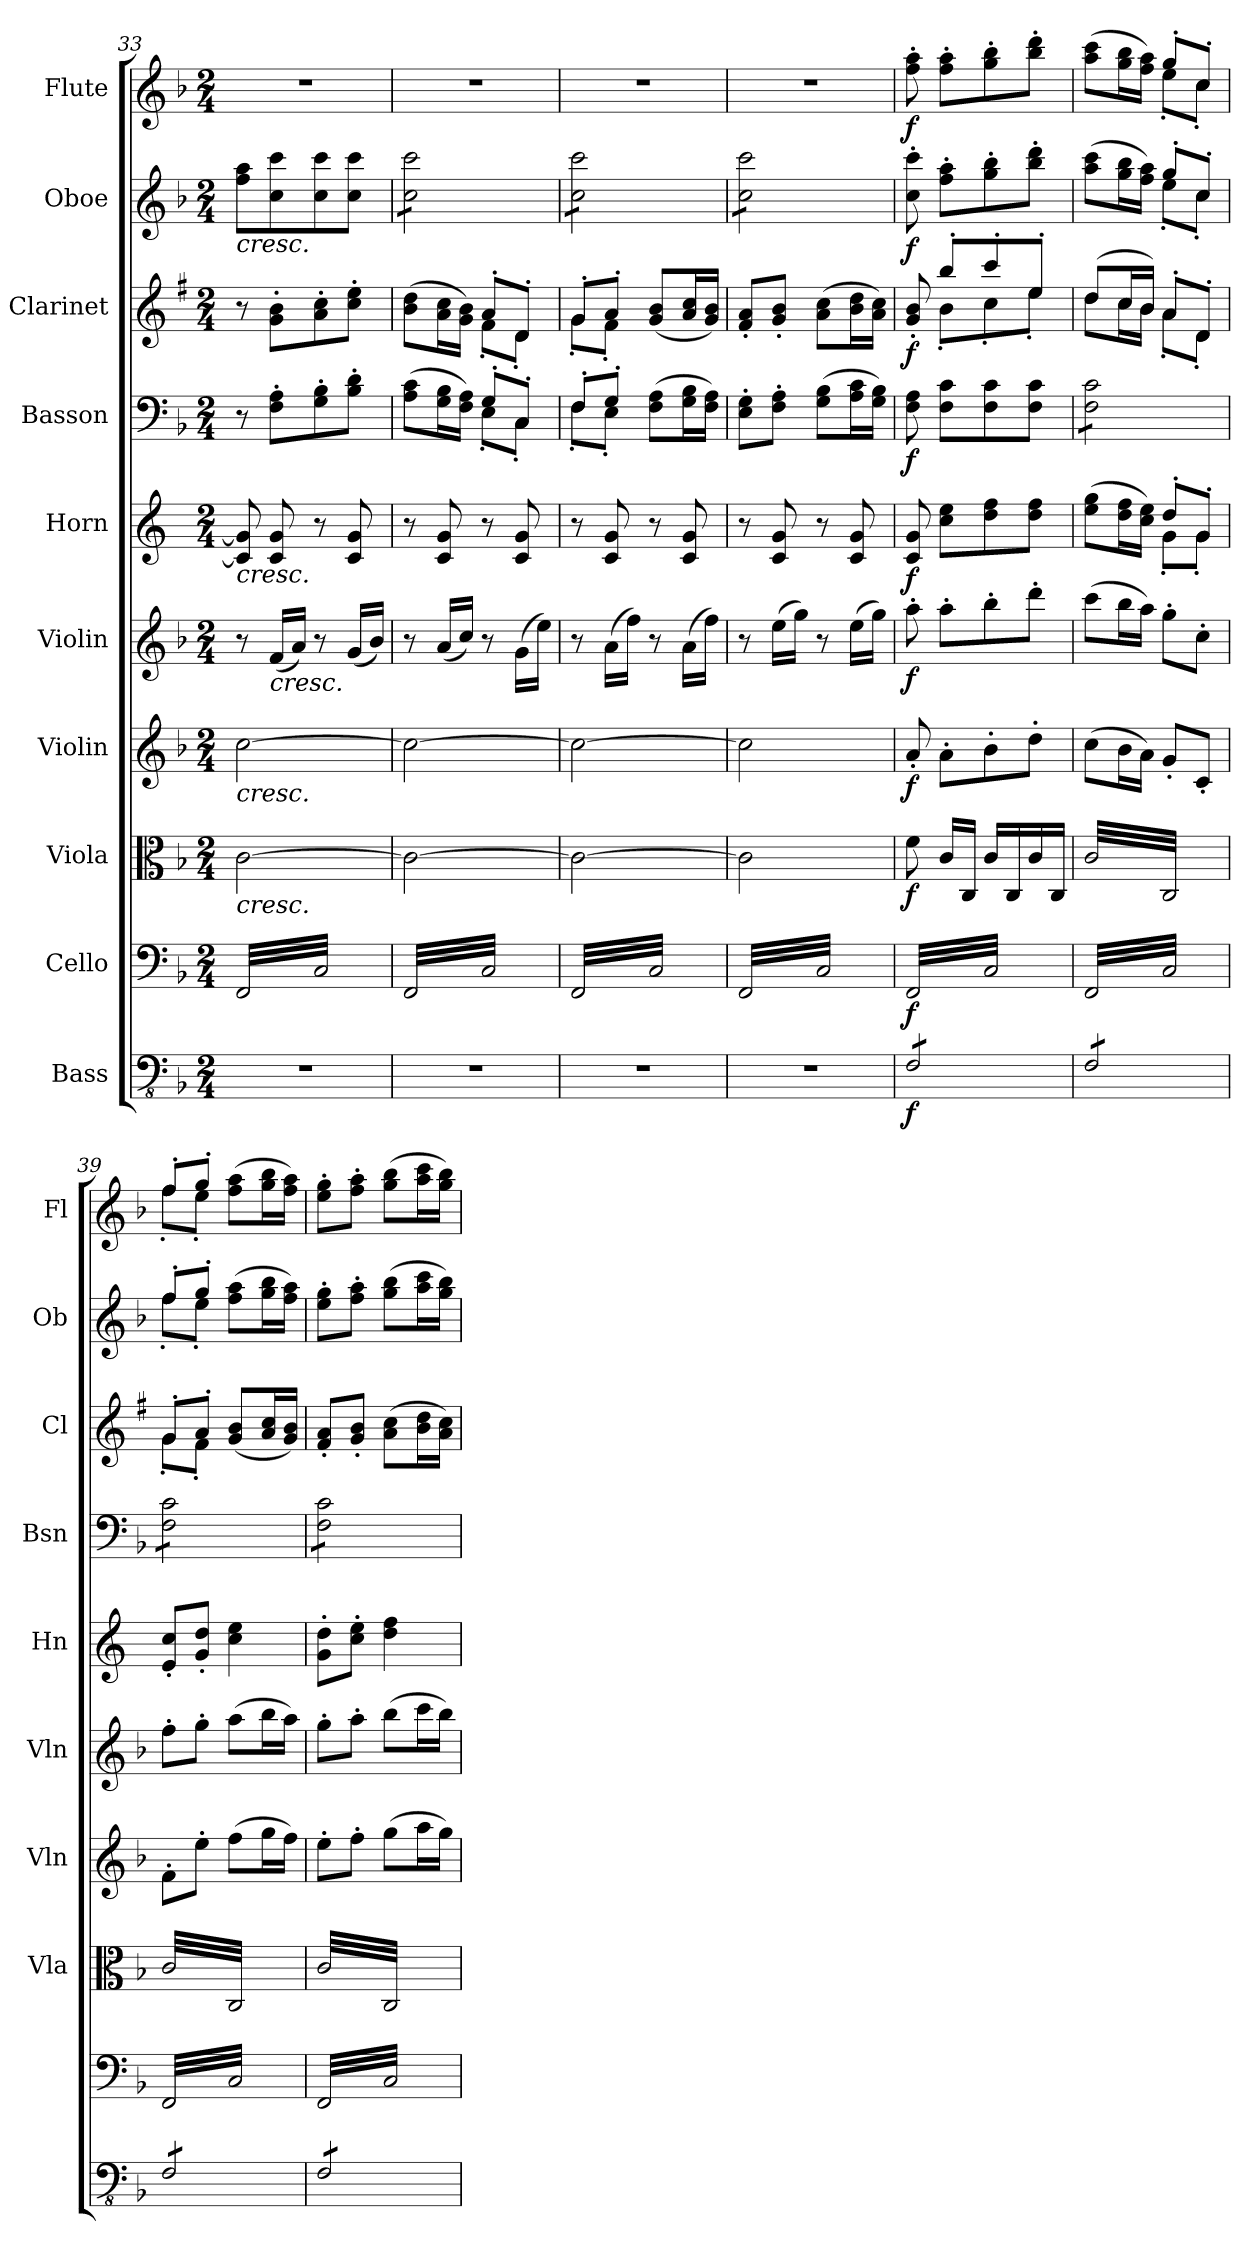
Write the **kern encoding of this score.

**kern	**dynam	**kern	**dynam	**kern	**dynam	**kern	**dynam	**kern	**dynam	**kern	**dynam	**kern	**dynam	**kern	**dynam	**kern	**dynam	**kern	**dynam
*part10	*part10	*part9	*part9	*part8	*part8	*part7	*part7	*part6	*part6	*part5	*part5	*part4	*part4	*part3	*part3	*part2	*part2	*part1	*part1
*staff10	*staff10	*staff9	*staff9	*staff8	*staff8	*staff7	*staff7	*staff6	*staff6	*staff5	*staff5	*staff4	*staff4	*staff3	*staff3	*staff2	*staff2	*staff1	*staff1
*I"Bass	*	*I"Cello	*	*I"Viola	*	*I"Violin	*	*I"Violin	*	*I"Horn	*	*I"Basson	*	*I"Clarinet	*	*I"Oboe	*	*I"Flute	*
*	*	*	*	*I'Vla	*	*I'Vln	*	*I'Vln	*	*I'Hn	*	*I'Bsn	*	*I'Cl	*	*I'Ob	*	*I'Fl	*
*clefFv4	*	*clefF4	*	*clefC3	*	*clefG2	*	*clefG2	*	*clefG2	*	*clefF4	*	*clefG2	*	*clefG2	*	*clefG2	*
*ITrd7c12	*	*	*	*	*	*	*	*	*	*ITrd4c7	*	*	*	*ITrd1c2	*	*	*	*	*
*k[b-]	*	*k[b-]	*	*k[b-]	*	*k[b-]	*	*k[b-]	*	*k[b-]	*	*k[b-]	*	*k[b-]	*	*k[b-]	*	*k[b-]	*
*M2/4	*	*M2/4	*	*M2/4	*	*M2/4	*	*M2/4	*	*M2/4	*	*M2/4	*	*M2/4	*	*M2/4	*	*M2/4	*
=33	=33	=33	=33	=33	=33	=33	=33	=33	=33	=33	=33	=33	=33	=33	=33	=33	=33	=33	=33
!	!	!	!	!	!	!	!	!	!	!	!	!	!	!	!	!LO:TX:b:i:t=cresc.	!	!	!
!	!	!	!	!	!	!	!	!	!	!LO:TX:b:i:t=cresc.	!	!	!	!	!	!	!	!	!
!	!	!	!	!	!	!LO:TX:b:i:t=cresc.	!	!	!	!	!	!	!	!	!	!	!	!	!
!	!	!	!	!LO:TX:b:i:t=cresc.	!	!	!	!	!	!	!	!	!	!	!	!	!	!	!
!	!	!LO:TX:b:i:t=cresc.	!	!	!	!	!	!	!	!	!	!	!	!	!	!	!	!	!
*	*	*tremolo	*	*	*	*	*	*	*	*	*	*	*	*	*	*	*	*	*
2r	.	32FF/LLL	.	[2c\	.	[2cc\	.	8r	.	8F/] 8c/]	.	8r	.	8r	.	8ff\ 8aa\L	.	2r	.
.	.	32C/	.	.	.	.	.	.	.	.	.	.	.	.	.	.	.	.	.
.	.	32FF/	.	.	.	.	.	.	.	.	.	.	.	.	.	.	.	.	.
.	.	32C/	.	.	.	.	.	.	.	.	.	.	.	.	.	.	.	.	.
!	!	!	!	!	!	!	!	!LO:TX:b:i:t=cresc.	!	!	!	!	!	!	!	!	!	!	!
!	!	!	!	!	!	!	!	!	!	!	!	!	!LO:DY:b	!	!	!	!	!	!
!	!	!	!	!	!	!	!	!	!	!	!	!	!LO:DY:n=1:b	!	!LO:DY:b	!	!	!	!
!	!	!	!	!	!	!	!	!	!	!	!	!	!	!	!LO:DY:n=1:b	!	!	!	!
.	.	32FF/	.	.	.	.	.	(<16f/LL	.	8F/ 8c/	.	8F\' 8A\'L	p other-dynamics	8f\' 8a\'L	p other-dynamics	8cc\ 8ccc\	.	.	.
.	.	32C/	.	.	.	.	.	.	.	.	.	.	.	.	.	.	.	.	.
.	.	32FF/	.	.	.	.	.	16a/JJ)	.	.	.	.	.	.	.	.	.	.	.
.	.	32C/	.	.	.	.	.	.	.	.	.	.	.	.	.	.	.	.	.
.	.	32FF/	.	.	.	.	.	8r	.	8r	.	8G\' 8B-\'	.	8g\' 8b-\'	.	8cc\ 8ccc\	.	.	.
.	.	32C/	.	.	.	.	.	.	.	.	.	.	.	.	.	.	.	.	.
.	.	32FF/	.	.	.	.	.	.	.	.	.	.	.	.	.	.	.	.	.
.	.	32C/	.	.	.	.	.	.	.	.	.	.	.	.	.	.	.	.	.
.	.	32FF/	.	.	.	.	.	(<16g/LL	.	8F/ 8c/	.	8B-\' 8d\'J	.	8b-\' 8dd\'J	.	8cc\ 8ccc\J	.	.	.
.	.	32C/	.	.	.	.	.	.	.	.	.	.	.	.	.	.	.	.	.
.	.	32FF/	.	.	.	.	.	16b-/JJ)	.	.	.	.	.	.	.	.	.	.	.
.	.	32C/JJJ	.	.	.	.	.	.	.	.	.	.	.	.	.	.	.	.	.
=34	=34	=34	=34	=34	=34	=34	=34	=34	=34	=34	=34	=34	=34	=34	=34	=34	=34	=34	=34
*	*	*	*	*	*	*	*	*	*	*	*	*^	*	*^	*	*	*	*	*
*	*	*	*	*	*	*	*	*	*	*	*	*	*	*	*	*	*	*tremolo	*	*	*
2r	.	32FF/LLL	.	2c\_	.	2cc\_	.	8r	.	8r	.	(>8A\ 8c\L	4ryy	.	(>8a\ 8cc\L	4ryy	.	8cc\ 8ccc\L	.	2r	.
.	.	32C/	.	.	.	.	.	.	.	.	.	.	.	.	.	.	.	.	.	.	.
.	.	32FF/	.	.	.	.	.	.	.	.	.	.	.	.	.	.	.	.	.	.	.
.	.	32C/	.	.	.	.	.	.	.	.	.	.	.	.	.	.	.	.	.	.	.
.	.	32FF/	.	.	.	.	.	(<16a/LL	.	8F/ 8c/	.	16G\ 16B-\L	.	.	16g\ 16b-\L	.	.	8cc\ 8ccc\	.	.	.
.	.	32C/	.	.	.	.	.	.	.	.	.	.	.	.	.	.	.	.	.	.	.
.	.	32FF/	.	.	.	.	.	16cc/JJ)	.	.	.	16F\ 16A\JJ)	.	.	16f\ 16a\JJ)	.	.	.	.	.	.
.	.	32C/	.	.	.	.	.	.	.	.	.	.	.	.	.	.	.	.	.	.	.
.	.	32FF/	.	.	.	.	.	8r	.	8r	.	8G'/L	8E'\L	.	8g'/L	8e'\L	.	8cc\ 8ccc\	.	.	.
.	.	32C/	.	.	.	.	.	.	.	.	.	.	.	.	.	.	.	.	.	.	.
.	.	32FF/	.	.	.	.	.	.	.	.	.	.	.	.	.	.	.	.	.	.	.
.	.	32C/	.	.	.	.	.	.	.	.	.	.	.	.	.	.	.	.	.	.	.
.	.	32FF/	.	.	.	.	.	(>16g\LL	.	8F/ 8c/	.	8C'/J	8C'\J	.	8c'/J	8c'\J	.	8cc\ 8ccc\J	.	.	.
.	.	32C/	.	.	.	.	.	.	.	.	.	.	.	.	.	.	.	.	.	.	.
.	.	32FF/	.	.	.	.	.	16ee\JJ)	.	.	.	.	.	.	.	.	.	.	.	.	.
.	.	32C/JJJ	.	.	.	.	.	.	.	.	.	.	.	.	.	.	.	.	.	.	.
=35	=35	=35	=35	=35	=35	=35	=35	=35	=35	=35	=35	=35	=35	=35	=35	=35	=35	=35	=35	=35	=35
2r	.	32FF/LLL	.	2c\_	.	2cc\_	.	8r	.	8r	.	8F'/L	8F'\L	.	8f'/L	8f'\L	.	8cc\ 8ccc\L	.	2r	.
.	.	32C/	.	.	.	.	.	.	.	.	.	.	.	.	.	.	.	.	.	.	.
.	.	32FF/	.	.	.	.	.	.	.	.	.	.	.	.	.	.	.	.	.	.	.
.	.	32C/	.	.	.	.	.	.	.	.	.	.	.	.	.	.	.	.	.	.	.
.	.	32FF/	.	.	.	.	.	(>16a\LL	.	8F/ 8c/	.	8G'/J	8E'\J	.	8g'/J	8e'\J	.	8cc\ 8ccc\	.	.	.
.	.	32C/	.	.	.	.	.	.	.	.	.	.	.	.	.	.	.	.	.	.	.
.	.	32FF/	.	.	.	.	.	16ff\JJ)	.	.	.	.	.	.	.	.	.	.	.	.	.
.	.	32C/	.	.	.	.	.	.	.	.	.	.	.	.	.	.	.	.	.	.	.
.	.	32FF/	.	.	.	.	.	8r	.	8r	.	(>8F\ 8A\L	4ryy	.	(<8f/ 8a/L	4ryy	.	8cc\ 8ccc\	.	.	.
.	.	32C/	.	.	.	.	.	.	.	.	.	.	.	.	.	.	.	.	.	.	.
.	.	32FF/	.	.	.	.	.	.	.	.	.	.	.	.	.	.	.	.	.	.	.
.	.	32C/	.	.	.	.	.	.	.	.	.	.	.	.	.	.	.	.	.	.	.
.	.	32FF/	.	.	.	.	.	(>16a\LL	.	8F/ 8c/	.	16G\ 16B-\L	.	.	16g/ 16b-/L	.	.	8cc\ 8ccc\J	.	.	.
.	.	32C/	.	.	.	.	.	.	.	.	.	.	.	.	.	.	.	.	.	.	.
.	.	32FF/	.	.	.	.	.	16ff\JJ)	.	.	.	16F\ 16A\JJ)	.	.	16f/ 16a/JJ)	.	.	.	.	.	.
.	.	32C/JJJ	.	.	.	.	.	.	.	.	.	.	.	.	.	.	.	.	.	.	.
*	*	*	*	*	*	*	*	*	*	*	*	*v	*v	*	*	*	*	*	*	*	*
*	*	*	*	*	*	*	*	*	*	*	*	*	*	*v	*v	*	*	*	*	*
=36	=36	=36	=36	=36	=36	=36	=36	=36	=36	=36	=36	=36	=36	=36	=36	=36	=36	=36	=36
2r	.	32FF/LLL	.	2c\]	.	2cc\]	.	8r	.	8r	.	8E\' 8G\'L	.	8e/' 8g/'L	.	8cc\ 8ccc\L	.	2r	.
.	.	32C/	.	.	.	.	.	.	.	.	.	.	.	.	.	.	.	.	.
.	.	32FF/	.	.	.	.	.	.	.	.	.	.	.	.	.	.	.	.	.
.	.	32C/	.	.	.	.	.	.	.	.	.	.	.	.	.	.	.	.	.
.	.	32FF/	.	.	.	.	.	(>16ee\LL	.	8F/ 8c/	.	8F\' 8A\'J	.	8f/' 8a/'J	.	8cc\ 8ccc\	.	.	.
.	.	32C/	.	.	.	.	.	.	.	.	.	.	.	.	.	.	.	.	.
.	.	32FF/	.	.	.	.	.	16gg\JJ)	.	.	.	.	.	.	.	.	.	.	.
.	.	32C/	.	.	.	.	.	.	.	.	.	.	.	.	.	.	.	.	.
.	.	32FF/	.	.	.	.	.	8r	.	8r	.	(>8G\ 8B-\L	.	(>8g\ 8b-\L	.	8cc\ 8ccc\	.	.	.
.	.	32C/	.	.	.	.	.	.	.	.	.	.	.	.	.	.	.	.	.
.	.	32FF/	.	.	.	.	.	.	.	.	.	.	.	.	.	.	.	.	.
.	.	32C/	.	.	.	.	.	.	.	.	.	.	.	.	.	.	.	.	.
.	.	32FF/	.	.	.	.	.	(>16ee\LL	.	8F/ 8c/	.	16A\ 16c\L	.	16a\ 16cc\L	.	8cc\ 8ccc\J	.	.	.
*	*	*	*	*	*	*	*	*	*	*	*	*	*	*	*	*Xtremolo	*	*	*
.	.	32C/	.	.	.	.	.	.	.	.	.	.	.	.	.	.	.	.	.
.	.	32FF/	.	.	.	.	.	16gg\JJ)	.	.	.	16G\ 16B-\JJ)	.	16g\ 16b-\JJ)	.	.	.	.	.
.	.	32C/JJJ	.	.	.	.	.	.	.	.	.	.	.	.	.	.	.	.	.
=37	=37	=37	=37	=37	=37	=37	=37	=37	=37	=37	=37	=37	=37	=37	=37	=37	=37	=37	=37
*	*	*	*	*	*	*	*	*	*	*	*	*	*	*^	*	*	*	*	*
!	!LO:DY:b	!	!LO:DY:b	!	!LO:DY:b	!	!LO:DY:b	!	!LO:DY:b	!	!LO:DY:b	!	!LO:DY:b	!	!	!LO:DY:b	!	!LO:DY:b	!	!LO:DY:b
*tremolo	*	*	*	*	*	*	*	*	*	*	*	*	*	*	*	*	*	*	*	*
8FFF/L	f	32FF/LLL	f	8f\	f	8a'/	f	8aa'\	f	8F/ 8c/	f	8F\ 8A\	f	8f/' 8a/'	8ryy	f	8cc\' 8ccc\'	f	8ff\' 8aa\'	f
.	.	32C/	.	.	.	.	.	.	.	.	.	.	.	.	.	.	.	.	.	.
.	.	32FF/	.	.	.	.	.	.	.	.	.	.	.	.	.	.	.	.	.	.
.	.	32C/	.	.	.	.	.	.	.	.	.	.	.	.	.	.	.	.	.	.
8FFF/	.	32FF/	.	16c/LL	.	8a'\L	.	8aa'\L	.	8f\ 8a\L	.	8F\ 8c\L	.	8aa'/L	8a'\L	.	8ff\' 8aa\'L	.	8ff\' 8aa\'L	.
.	.	32C/	.	.	.	.	.	.	.	.	.	.	.	.	.	.	.	.	.	.
.	.	32FF/	.	16C/JJ	.	.	.	.	.	.	.	.	.	.	.	.	.	.	.	.
.	.	32C/	.	.	.	.	.	.	.	.	.	.	.	.	.	.	.	.	.	.
8FFF/	.	32FF/	.	16c/LL	.	8b-'\	.	8bb-'\	.	8g\ 8b-\	.	8F\ 8c\	.	8bb-'/	8b-'\	.	8gg\' 8bb-\'	.	8gg\' 8bb-\'	.
.	.	32C/	.	.	.	.	.	.	.	.	.	.	.	.	.	.	.	.	.	.
.	.	32FF/	.	16C/	.	.	.	.	.	.	.	.	.	.	.	.	.	.	.	.
.	.	32C/	.	.	.	.	.	.	.	.	.	.	.	.	.	.	.	.	.	.
8FFF/J	.	32FF/	.	16c/	.	8dd'\J	.	8ddd'\J	.	8g\ 8b-\J	.	8F\ 8c\J	.	8dd'/J	8dd'\J	.	8bb-\' 8ddd\'J	.	8bb-\' 8ddd\'J	.
.	.	32C/	.	.	.	.	.	.	.	.	.	.	.	.	.	.	.	.	.	.
.	.	32FF/	.	16C/JJ	.	.	.	.	.	.	.	.	.	.	.	.	.	.	.	.
.	.	32C/JJJ	.	.	.	.	.	.	.	.	.	.	.	.	.	.	.	.	.	.
=38	=38	=38	=38	=38	=38	=38	=38	=38	=38	=38	=38	=38	=38	=38	=38	=38	=38	=38	=38	=38
*	*	*	*	*	*	*	*	*	*	*^	*	*	*	*	*	*	*^	*	*^	*
*	*	*	*	*tremolo	*	*	*	*	*	*	*	*	*	*	*	*	*	*	*	*	*	*	*
*	*	*	*	*	*	*	*	*	*	*	*	*	*tremolo	*	*	*	*	*	*	*	*	*	*
8FFF/L	.	32FF/LLL	.	32c/LLL	.	(>8cc\L	.	(>8ccc\L	.	(>8a\ 8cc\L	4ryy	.	8F\ 8c\L	.	(>8cc/L	8cc\L	.	(>8aa\ 8ccc\L	4ryy	.	(>8aa\ 8ccc\L	4ryy	.
.	.	32C/	.	32C/	.	.	.	.	.	.	.	.	.	.	.	.	.	.	.	.	.	.	.
.	.	32FF/	.	32c/	.	.	.	.	.	.	.	.	.	.	.	.	.	.	.	.	.	.	.
.	.	32C/	.	32C/	.	.	.	.	.	.	.	.	.	.	.	.	.	.	.	.	.	.	.
8FFF/	.	32FF/	.	32c/	.	16b-\L	.	16bb-\L	.	16g\ 16b-\L	.	.	8F\ 8c\	.	16b-/L	16b-\L	.	16gg\ 16bb-\L	.	.	16gg\ 16bb-\L	.	.
.	.	32C/	.	32C/	.	.	.	.	.	.	.	.	.	.	.	.	.	.	.	.	.	.	.
.	.	32FF/	.	32c/	.	16a\JJ)	.	16aa\JJ)	.	16f\ 16a\JJ)	.	.	.	.	16a/JJ)	16a\JJ	.	16ff\ 16aa\JJ)	.	.	16ff\ 16aa\JJ)	.	.
.	.	32C/	.	32C/	.	.	.	.	.	.	.	.	.	.	.	.	.	.	.	.	.	.	.
8FFF/	.	32FF/	.	32c/	.	8g'/L	.	8gg'\L	.	8g'/L	8c'\L	.	8F\ 8c\	.	8g'/L	8g'\L	.	8gg'/L	8ee'\L	.	8gg'/L	8ee'\L	.
.	.	32C/	.	32C/	.	.	.	.	.	.	.	.	.	.	.	.	.	.	.	.	.	.	.
.	.	32FF/	.	32c/	.	.	.	.	.	.	.	.	.	.	.	.	.	.	.	.	.	.	.
.	.	32C/	.	32C/	.	.	.	.	.	.	.	.	.	.	.	.	.	.	.	.	.	.	.
8FFF/J	.	32FF/	.	32c/	.	8c'/J	.	8cc'\J	.	8c'/J	8c'\J	.	8F\ 8c\J	.	8c'/J	8c'\J	.	8cc'/J	8cc'\J	.	8cc'/J	8cc'\J	.
.	.	32C/	.	32C/	.	.	.	.	.	.	.	.	.	.	.	.	.	.	.	.	.	.	.
.	.	32FF/	.	32c/	.	.	.	.	.	.	.	.	.	.	.	.	.	.	.	.	.	.	.
.	.	32C/JJJ	.	32C/JJJ	.	.	.	.	.	.	.	.	.	.	.	.	.	.	.	.	.	.	.
*	*	*	*	*	*	*	*	*	*	*v	*v	*	*	*	*	*	*	*	*	*	*	*	*
!!LO:PB:g=z	!!
=39	=39	=39	=39	=39	=39	=39	=39	=39	=39	=39	=39	=39	=39	=39	=39	=39	=39	=39	=39	=39	=39	=39
8FFF/L	.	32FF/LLL	.	32c/LLL	.	8f'\L	.	8ff'\L	.	8A/' 8f/'L	.	8F\ 8c\L	.	8f'/L	8f'\L	.	8ff'/L	8ff'\L	.	8ff'/L	8ff'\L	.
.	.	32C/	.	32C/	.	.	.	.	.	.	.	.	.	.	.	.	.	.	.	.	.	.
.	.	32FF/	.	32c/	.	.	.	.	.	.	.	.	.	.	.	.	.	.	.	.	.	.
.	.	32C/	.	32C/	.	.	.	.	.	.	.	.	.	.	.	.	.	.	.	.	.	.
8FFF/	.	32FF/	.	32c/	.	8ee'\J	.	8gg'\J	.	8c/' 8g/'J	.	8F\ 8c\	.	8g'/J	8e'\J	.	8gg'/J	8ee'\J	.	8gg'/J	8ee'\J	.
.	.	32C/	.	32C/	.	.	.	.	.	.	.	.	.	.	.	.	.	.	.	.	.	.
.	.	32FF/	.	32c/	.	.	.	.	.	.	.	.	.	.	.	.	.	.	.	.	.	.
.	.	32C/	.	32C/	.	.	.	.	.	.	.	.	.	.	.	.	.	.	.	.	.	.
8FFF/	.	32FF/	.	32c/	.	(>8ff\L	.	(>8aa\L	.	4f\ 4a\	.	8F\ 8c\	.	(<8f/ 8a/L	4ryy	.	(>8ff\ 8aa\L	4ryy	.	(>8ff\ 8aa\L	4ryy	.
.	.	32C/	.	32C/	.	.	.	.	.	.	.	.	.	.	.	.	.	.	.	.	.	.
.	.	32FF/	.	32c/	.	.	.	.	.	.	.	.	.	.	.	.	.	.	.	.	.	.
.	.	32C/	.	32C/	.	.	.	.	.	.	.	.	.	.	.	.	.	.	.	.	.	.
8FFF/J	.	32FF/	.	32c/	.	16gg\L	.	16bb-\L	.	.	.	8F\ 8c\J	.	16g/ 16b-/L	.	.	16gg\ 16bb-\L	.	.	16gg\ 16bb-\L	.	.
.	.	32C/	.	32C/	.	.	.	.	.	.	.	.	.	.	.	.	.	.	.	.	.	.
.	.	32FF/	.	32c/	.	16ff\JJ)	.	16aa\JJ)	.	.	.	.	.	16f/ 16a/JJ)	.	.	16ff\ 16aa\JJ)	.	.	16ff\ 16aa\JJ)	.	.
.	.	32C/JJJ	.	32C/JJJ	.	.	.	.	.	.	.	.	.	.	.	.	.	.	.	.	.	.
*	*	*	*	*	*	*	*	*	*	*	*	*	*	*v	*v	*	*	*	*	*v	*v	*
*	*	*	*	*	*	*	*	*	*	*	*	*	*	*	*	*v	*v	*	*	*
=40	=40	=40	=40	=40	=40	=40	=40	=40	=40	=40	=40	=40	=40	=40	=40	=40	=40	=40	=40
8FFF/L	.	32FF/LLL	.	32c/LLL	.	8ee'\L	.	8gg'\L	.	8c\' 8g\'L	.	8F\ 8c\L	.	8e/' 8g/'L	.	8ee\' 8gg\'L	.	8ee\' 8gg\'L	.
.	.	32C/	.	32C/	.	.	.	.	.	.	.	.	.	.	.	.	.	.	.
.	.	32FF/	.	32c/	.	.	.	.	.	.	.	.	.	.	.	.	.	.	.
.	.	32C/	.	32C/	.	.	.	.	.	.	.	.	.	.	.	.	.	.	.
8FFF/	.	32FF/	.	32c/	.	8ff'\J	.	8aa'\J	.	8f\' 8a\'J	.	8F\ 8c\	.	8f/' 8a/'J	.	8ff\' 8aa\'J	.	8ff\' 8aa\'J	.
.	.	32C/	.	32C/	.	.	.	.	.	.	.	.	.	.	.	.	.	.	.
.	.	32FF/	.	32c/	.	.	.	.	.	.	.	.	.	.	.	.	.	.	.
.	.	32C/	.	32C/	.	.	.	.	.	.	.	.	.	.	.	.	.	.	.
8FFF/	.	32FF/	.	32c/	.	(>8gg\L	.	(>8bb-\L	.	4g\ 4b-\	.	8F\ 8c\	.	(>8g\ 8b-\L	.	(>8gg\ 8bb-\L	.	(>8gg\ 8bb-\L	.
.	.	32C/	.	32C/	.	.	.	.	.	.	.	.	.	.	.	.	.	.	.
.	.	32FF/	.	32c/	.	.	.	.	.	.	.	.	.	.	.	.	.	.	.
.	.	32C/	.	32C/	.	.	.	.	.	.	.	.	.	.	.	.	.	.	.
8FFF/J	.	32FF/	.	32c/	.	16aa\L	.	16ccc\L	.	.	.	8F\ 8c\J	.	16a\ 16cc\L	.	16aa\ 16ccc\L	.	16aa\ 16ccc\L	.
*	*	*	*	*	*	*	*	*	*	*	*	*Xtremolo	*	*	*	*	*	*	*
*Xtremolo	*	*	*	*	*	*	*	*	*	*	*	*	*	*	*	*	*	*	*
.	.	32C/	.	32C/	.	.	.	.	.	.	.	.	.	.	.	.	.	.	.
.	.	32FF/	.	32c/	.	16gg\JJ)	.	16bb-\JJ)	.	.	.	.	.	16g\ 16b-\JJ)	.	16gg\ 16bb-\JJ)	.	16gg\ 16bb-\JJ)	.
.	.	32C/JJJ	.	32C/JJJ	.	.	.	.	.	.	.	.	.	.	.	.	.	.	.
*	*	*	*	*Xtremolo	*	*	*	*	*	*	*	*	*	*	*	*	*	*	*
*	*	*Xtremolo	*	*	*	*	*	*	*	*	*	*	*	*	*	*	*	*	*
.	.	.	.	.	.	.	.	.	.	.	.	.	.	.	.	.	.	.	.
.	.	.	.	.	.	.	.	.	.	.	.	.	.	.	.	.	.	.	.
.	.	.	.	.	.	.	.	.	.	.	.	.	.	.	.	.	.	.	.
.	.	.	.	.	.	.	.	.	.	.	.	.	.	.	.	.	.	.	.
.	.	.	.	.	.	.	.	.	.	.	.	.	.	.	.	.	.	.	.
.	.	.	.	.	.	.	.	.	.	.	.	.	.	.	.	.	.	.	.
.	.	.	.	.	.	.	.	.	.	.	.	.	.	.	.	.	.	.	.
.	.	.	.	.	.	.	.	.	.	.	.	.	.	.	.	.	.	.	.
=	=	=	=	=	=	=	=	=	=	=	=	=	=	=	=	=	=	=	=
*-	*-	*-	*-	*-	*-	*-	*-	*-	*-	*-	*-	*-	*-	*-	*-	*-	*-	*-	*-
